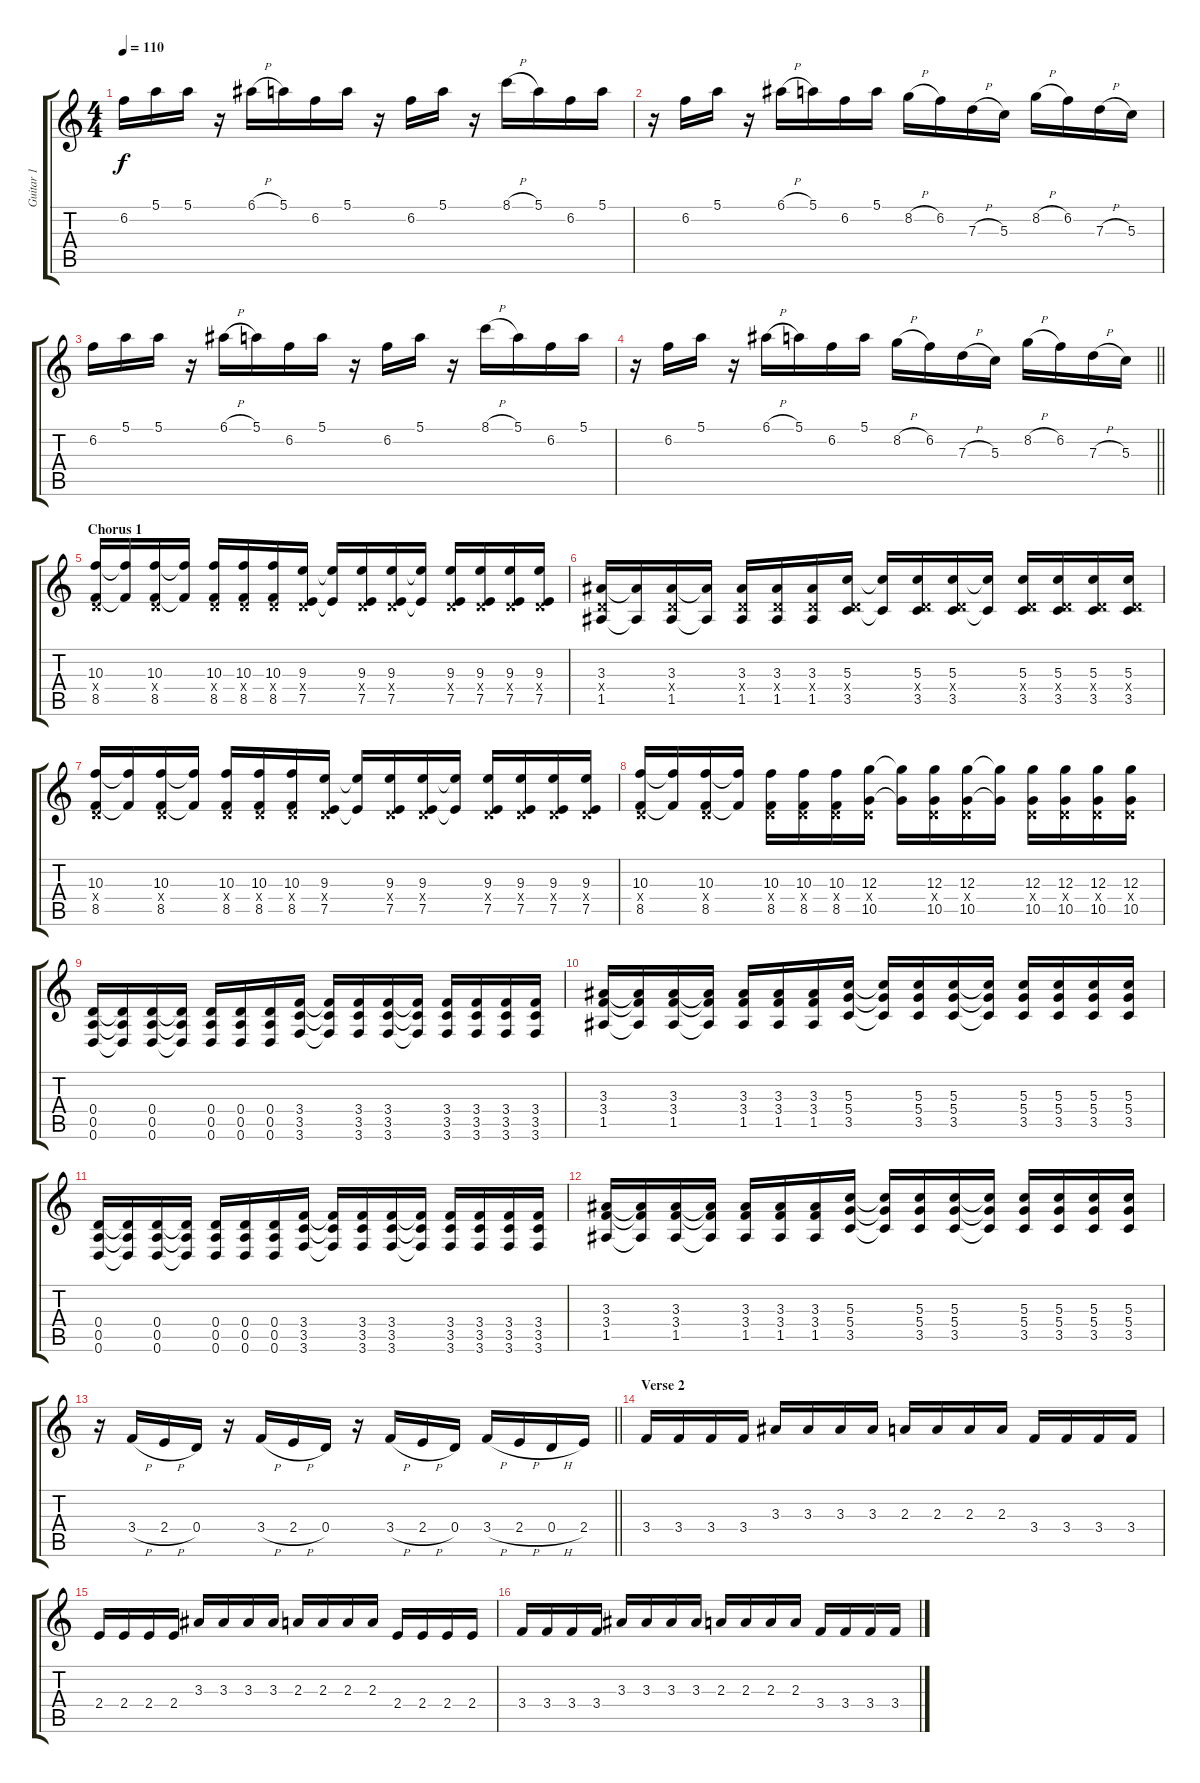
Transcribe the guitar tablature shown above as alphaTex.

\track ("Guitar 1" "Guitar 1") {instrument distortionguitar}
\staff {score tabs}
\tuning (E4 B3 G3 D3 A2 D2) {hide}
\ts (4 4)
\tempo 110
\clef g2
\ks c
6.2.16{dy f volume 12 balance 16} 5.1.16 5.1.16 r.16 6.1{h}.16 5.1.16 6.2.16 5.1.16 r.16 6.2.16 5.1.16 r.16 8.1{h}.16 5.1.16 6.2.16 5.1.16 |
r.16 6.2.16 5.1.16 r.16 6.1{h}.16 5.1.16 6.2.16 5.1.16 8.2{h}.16 6.2.16 7.3{h}.16 5.3.16 8.2{h}.16 6.2.16 7.3{h}.16 5.3.16 |
6.2.16 5.1.16 5.1.16 r.16 6.1{h}.16 5.1.16 6.2.16 5.1.16 r.16 6.2.16 5.1.16 r.16 8.1{h}.16 5.1.16 6.2.16 5.1.16 |
\barLineRight lightlight
r.16 6.2.16 5.1.16 r.16 6.1{h}.16 5.1.16 6.2.16 5.1.16 8.2{h}.16 6.2.16 7.3{h}.16 5.3.16 8.2{h}.16 6.2.16 7.3{h}.16 5.3.16 |
\section ("" "Chorus 1")
(10.3 0.4{x} 8.5).16{volume 14 balance 12} (10.3{t} 8.5{t}).16 (10.3 0.4{x} 8.5).16 (10.3{t} 8.5{t}).16 (10.3 0.4{x} 8.5).16 (10.3 0.4{x} 8.5).16 (10.3 0.4{x} 8.5).16 (9.3 0.4{x} 7.5).16 (9.3{t} 7.5{t}).16 (9.3 0.4{x} 7.5).16 (9.3 0.4{x} 7.5).16 (9.3{t} 7.5{t}).16 (9.3 0.4{x} 7.5).16 (9.3 0.4{x} 7.5).16 (9.3 0.4{x} 7.5).16 (9.3 0.4{x} 7.5).16 |
(3.3 0.4{x} 1.5).16 (3.3{t} 1.5{t}).16 (3.3 0.4{x} 1.5).16 (3.3{t} 1.5{t}).16 (3.3 0.4{x} 1.5).16 (3.3 0.4{x} 1.5).16 (3.3 0.4{x} 1.5).16 (5.3 0.4{x} 3.5).16 (5.3{t} 3.5{t}).16 (5.3 0.4{x} 3.5).16 (5.3 0.4{x} 3.5).16 (5.3{t} 3.5{t}).16 (5.3 0.4{x} 3.5).16 (5.3 0.4{x} 3.5).16 (5.3 0.4{x} 3.5).16 (5.3 0.4{x} 3.5).16 |
(10.3 0.4{x} 8.5).16 (10.3{t} 8.5{t}).16 (10.3 0.4{x} 8.5).16 (10.3{t} 8.5{t}).16 (10.3 0.4{x} 8.5).16 (10.3 0.4{x} 8.5).16 (10.3 0.4{x} 8.5).16 (9.3 0.4{x} 7.5).16 (9.3{t} 7.5{t}).16 (9.3 0.4{x} 7.5).16 (9.3 0.4{x} 7.5).16 (9.3{t} 7.5{t}).16 (9.3 0.4{x} 7.5).16 (9.3 0.4{x} 7.5).16 (9.3 0.4{x} 7.5).16 (9.3 0.4{x} 7.5).16 |
(10.3 0.4{x} 8.5).16 (10.3{t} 8.5{t}).16 (10.3 0.4{x} 8.5).16 (10.3{t} 8.5{t}).16 (10.3 0.4{x} 8.5).16 (10.3 0.4{x} 8.5).16 (10.3 0.4{x} 8.5).16 (12.3 0.4{x} 10.5).16 (12.3{t} 10.5{t}).16 (12.3 0.4{x} 10.5).16 (12.3 0.4{x} 10.5).16 (12.3{t} 10.5{t}).16 (12.3 0.4{x} 10.5).16 (12.3 0.4{x} 10.5).16 (12.3 0.4{x} 10.5).16 (12.3 0.4{x} 10.5).16 |
(0.4 0.5 0.6).16 (0.4{t} 0.5{t} 0.6{t}).16 (0.4 0.5 0.6).16 (0.4{t} 0.5{t} 0.6{t}).16 (0.4 0.5 0.6).16 (0.4 0.5 0.6).16 (0.4 0.5 0.6).16 (3.4 3.5 3.6).16 (3.4{t} 3.5{t} 3.6{t}).16 (3.4 3.5 3.6).16 (3.4 3.5 3.6).16 (3.4{t} 3.5{t} 3.6{t}).16 (3.4 3.5 3.6).16 (3.4 3.5 3.6).16 (3.4 3.5 3.6).16 (3.4 3.5 3.6).16 |
(3.3 3.4 1.5).16 (3.3{t} 3.4{t} 1.5{t}).16 (3.3 3.4 1.5).16 (3.3{t} 3.4{t} 1.5{t}).16 (3.3 3.4 1.5).16 (3.3 3.4 1.5).16 (3.3 3.4 1.5).16 (5.3 5.4 3.5).16 (5.3{t} 5.4{t} 3.5{t}).16 (5.3 5.4 3.5).16 (5.3 5.4 3.5).16 (5.3{t} 5.4{t} 3.5{t}).16 (5.3 5.4 3.5).16 (5.3 5.4 3.5).16 (5.3 5.4 3.5).16 (5.3 5.4 3.5).16 |
(0.4 0.5 0.6).16 (0.4{t} 0.5{t} 0.6{t}).16 (0.4 0.5 0.6).16 (0.4{t} 0.5{t} 0.6{t}).16 (0.4 0.5 0.6).16 (0.4 0.5 0.6).16 (0.4 0.5 0.6).16 (3.4 3.5 3.6).16 (3.4{t} 3.5{t} 3.6{t}).16 (3.4 3.5 3.6).16 (3.4 3.5 3.6).16 (3.4{t} 3.5{t} 3.6{t}).16 (3.4 3.5 3.6).16 (3.4 3.5 3.6).16 (3.4 3.5 3.6).16 (3.4 3.5 3.6).16 |
(3.3 3.4 1.5).16 (3.3{t} 3.4{t} 1.5{t}).16 (3.3 3.4 1.5).16 (3.3{t} 3.4{t} 1.5{t}).16 (3.3 3.4 1.5).16 (3.3 3.4 1.5).16 (3.3 3.4 1.5).16 (5.3 5.4 3.5).16 (5.3{t} 5.4{t} 3.5{t}).16 (5.3 5.4 3.5).16 (5.3 5.4 3.5).16 (5.3{t} 5.4{t} 3.5{t}).16 (5.3 5.4 3.5).16 (5.3 5.4 3.5).16 (5.3 5.4 3.5).16 (5.3 5.4 3.5).16 |
\barLineRight lightlight
r.16 3.4{h}.16 2.4{h}.16 0.4.16 r.16 3.4{h}.16 2.4{h}.16 0.4.16 r.16 3.4{h}.16 2.4{h}.16 0.4.16 3.4{h}.16 2.4{h}.16 0.4{h}.16 2.4.16 |
\section ("" "Verse 2")
3.4.16 3.4.16 3.4.16 3.4.16 3.3.16 3.3.16 3.3.16 3.3.16 2.3.16 2.3.16 2.3.16 2.3.16 3.4.16 3.4.16 3.4.16 3.4.16 |
2.4.16 2.4.16 2.4.16 2.4.16 3.3.16 3.3.16 3.3.16 3.3.16 2.3.16 2.3.16 2.3.16 2.3.16 2.4.16 2.4.16 2.4.16 2.4.16 |
3.4.16 3.4.16 3.4.16 3.4.16 3.3.16 3.3.16 3.3.16 3.3.16 2.3.16 2.3.16 2.3.16 2.3.16 3.4.16 3.4.16 3.4.16 3.4.16
